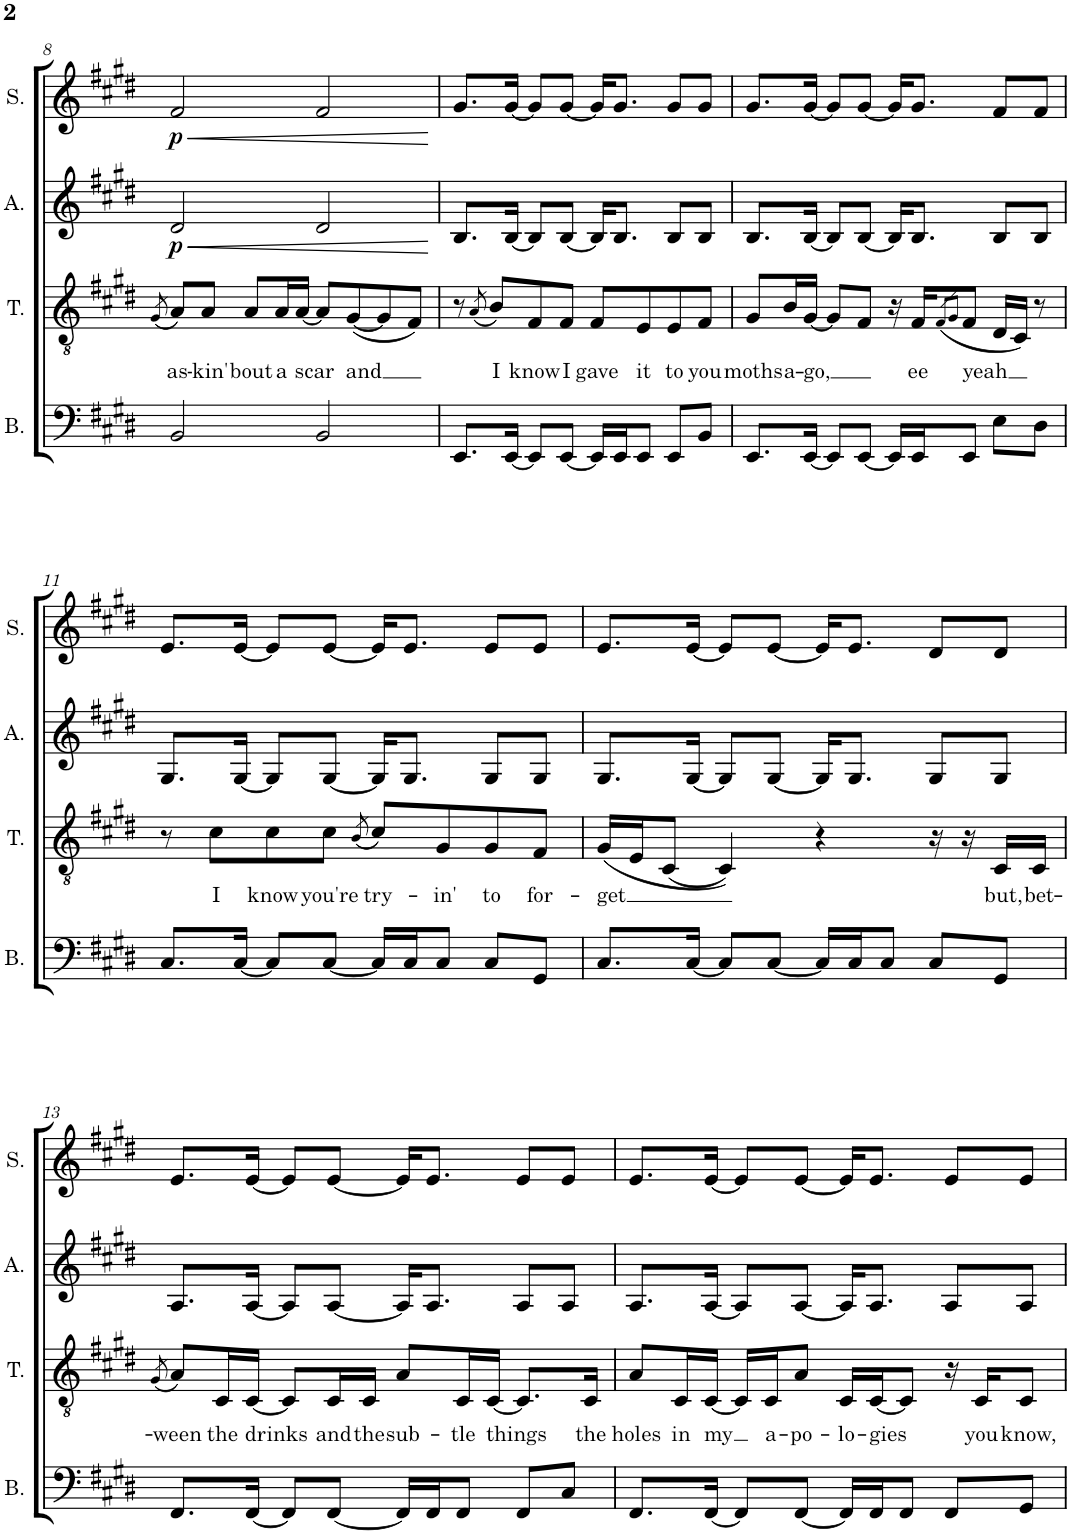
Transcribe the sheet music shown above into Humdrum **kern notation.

**kern	**kern	**text	**kern	**dynam	**kern	**dynam
*part4	*part3	*part3	*part2	*part2	*part1	*part1
*staff4	*staff3	*staff3	*staff2	*staff2	*staff1	*staff1
*I"Bass	*I"Tenor	*	*I"Alto	*	*I"Soprano	*
*I'B.	*I'T.	*	*I'A.	*	*I'S.	*
!!LO:PB:g=z
*clefF4	*clefGv2	*	*clefG2	*	*clefG2	*
*k[f#c#g#d#]	*k[f#c#g#d#]	*	*k[f#c#g#d#]	*	*k[f#c#g#d#]	*
*M4/4	*M4/4	*	*M4/4	*	*M4/4	*
*met(c)	*met(c)	*	*met(c)	*	*met(c)	*
=8	=8	=8	=8	=8	=8	=8
.	(8qG#/	.	.	.	.	.
!	!	!LO:LY:b	!	!LO:HP:b	!	!LO:HP:b
!	!	!	!	!LO:DY:n=1:b	!	!LO:DY:n=1:b
2BB/	8A/L)	as-	2d#/	< p	2f#/	< p
!	!	!LO:LY:b	!	!	!	!
.	8A/J	-kin'	.	.	.	.
!	!	!LO:LY:b	!	!	!	!
.	8A/L	bout	.	.	.	.
!	!	!LO:LY:b	!	!	!	!
.	16A/L	a	.	.	.	.
!	!	!LO:LY:b	!	!	!	!
.	[16A/JJ	scar	.	.	.	.
2BB/	8A/L]	.	2d#/	.	2f#/	.
!	!	!LO:LY:b	!	!	!	!
.	([8G#/	and	.	.	.	.
.	8G#/]	.	.	.	.	.
.	8F#/J)	.	.	.	.	.
.	.	.	.	[	.	[
=9	=9	=9	=9	=9	=9	=9
8.EE/L	8r	.	8.B/L	.	8.g#/L	.
.	(8qA/	.	.	.	.	.
!	!	!LO:LY:b	!	!	!	!
.	8B/L)	I	.	.	.	.
[16EE/Jk	.	.	[16B/Jk	.	[16g#/Jk	.
!	!	!LO:LY:b	!	!	!	!
8EE/L]	8F#/	know	8B/L]	.	8g#/L]	.
!	!	!LO:LY:b	!	!	!	!
[8EE/J	8F#/J	I	[8B/J	.	[8g#/J	.
!	!	!LO:LY:b	!	!	!	!
16EE/LL]	8F#/L	gave	16B/KL]	.	16g#/KL]	.
16EE/J	.	.	8.B/J	.	8.g#/J	.
!	!	!LO:LY:b	!	!	!	!
8EE/J	8E/	it	.	.	.	.
!	!	!LO:LY:b	!	!	!	!
8EE/L	8E/	to	8B/L	.	8g#/L	.
!	!	!LO:LY:b	!	!	!	!
8BB/J	8F#/J	you	8B/J	.	8g#/J	.
=10	=10	=10	=10	=10	=10	=10
!	!	!LO:LY:b	!	!	!	!
8.EE/L	8G#/L	moths	8.B/L	.	8.g#/L	.
!	!	!LO:LY:b	!	!	!	!
.	16B/L	a-	.	.	.	.
!	!	!LO:LY:b	!	!	!	!
[16EE/Jk	[16G#/JJ	-go,	[16B/Jk	.	[16g#/Jk	.
8EE/L]	8G#/L]	.	8B/L]	.	8g#/L]	.
[8EE/J	8F#/J	.	[8B/J	.	[8g#/J	.
16EE/LL]	16r	.	16B/KL]	.	16g#/KL]	.
!	!	!LO:LY:b	!	!	!	!
16EE/J	16F#/KL	ee	8.B/J	.	8.g#/J	.
.	(8qF#/L	.	.	.	.	.
.	8qG#/J	.	.	.	.	.
!	!	!LO:LY:b	!	!	!	!
8EE/J	8F#/J	yeah	.	.	.	.
8E\L	16D#/LL	.	8B/L	.	8f#/L	.
.	16C#/JJ)	.	.	.	.	.
8D#\J	8r	.	8B/J	.	8f#/J	.
!!LO:LB:g=z
=11	=11	=11	=11	=11	=11	=11
8.C#/L	8r	.	8.G#/L	.	8.e/L	.
!	!	!LO:LY:b	!	!	!	!
.	8c#\L	I	.	.	.	.
[16C#/Jk	.	.	[16G#/Jk	.	[16e/Jk	.
!	!	!LO:LY:b	!	!	!	!
8C#/L]	8c#\	know	8G#/L]	.	8e/L]	.
!	!	!LO:LY:b	!	!	!	!
[8C#/J	8c#\J	you're	[8G#/J	.	[8e/J	.
.	(8qB/	.	.	.	.	.
!	!	!LO:LY:b	!	!	!	!
16C#/LL]	8c#/L)	try-	16G#/KL]	.	16e/KL]	.
16C#/J	.	.	8.G#/J	.	8.e/J	.
!	!	!LO:LY:b	!	!	!	!
8C#/J	8G#/	-in'	.	.	.	.
!	!	!LO:LY:b	!	!	!	!
8C#/L	8G#/	to	8G#/L	.	8e/L	.
!	!	!LO:LY:b	!	!	!	!
8GG#/J	8F#/J	for-	8G#/J	.	8e/J	.
=12	=12	=12	=12	=12	=12	=12
!	!	!LO:LY:b	!	!	!	!
8.C#/L	(16G#/LL	get	8.G#/L	.	8.e/L	.
.	16E/J	.	.	.	.	.
.	(8C#/J	.	.	.	.	.
[16C#/Jk	.	.	[16G#/Jk	.	[16e/Jk	.
8C#/L]	4C#/))	.	8G#/L]	.	8e/L]	.
[8C#/J	.	.	[8G#/J	.	[8e/J	.
16C#/LL]	4r	.	16G#/KL]	.	16e/KL]	.
16C#/J	.	.	8.G#/J	.	8.e/J	.
8C#/J	.	.	.	.	.	.
8C#/L	16r	.	8G#/L	.	8d#/L	.
.	16r	.	.	.	.	.
!	!	!LO:LY:b	!	!	!	!
8GG#/J	16C#/LL	but,	8G#/J	.	8d#/J	.
!	!	!LO:LY:b	!	!	!	!
.	16C#/JJ	bet-	.	.	.	.
!!LO:LB:g=z
=13	=13	=13	=13	=13	=13	=13
.	(8qG#/	.	.	.	.	.
!	!	!LO:LY:b	!	!	!	!
8.FF#/L	8A/L)	-ween	8.A/L	.	8.e/L	.
!	!	!LO:LY:b	!	!	!	!
.	16C#/L	the	.	.	.	.
!	!	!LO:LY:b	!	!	!	!
[16FF#/Jk	[16C#/JJ	drinks	[16A/Jk	.	[16e/Jk	.
8FF#/L]	8C#/L]	.	8A/L]	.	8e/L]	.
!	!	!LO:LY:b	!	!	!	!
[8FF#/J	16C#/L	and	[8A/J	.	[8e/J	.
!	!	!LO:LY:b	!	!	!	!
.	16C#/JJ	the	.	.	.	.
!	!	!LO:LY:b	!	!	!	!
16FF#/LL]	8A/L	sub-	16A/KL]	.	16e/KL]	.
16FF#/J	.	.	8.A/J	.	8.e/J	.
!	!	!LO:LY:b	!	!	!	!
8FF#/J	16C#/L	-tle	.	.	.	.
!	!	!LO:LY:b	!	!	!	!
.	[16C#/JJ	things	.	.	.	.
8FF#/L	8.C#/L]	.	8A/L	.	8e/L	.
8C#/J	.	.	8A/J	.	8e/J	.
!	!	!LO:LY:b	!	!	!	!
.	16C#/Jk	the	.	.	.	.
=14	=14	=14	=14	=14	=14	=14
!	!	!LO:LY:b	!	!	!	!
8.FF#/L	8A/L	holes	8.A/L	.	8.e/L	.
!	!	!LO:LY:b	!	!	!	!
.	16C#/L	in	.	.	.	.
!	!	!LO:LY:b	!	!	!	!
[16FF#/Jk	[16C#/JJ	my	[16A/Jk	.	[16e/Jk	.
8FF#/L]	16C#/LL]	.	8A/L]	.	8e/L]	.
!	!	!LO:LY:b	!	!	!	!
.	16C#/J	a-	.	.	.	.
!	!	!LO:LY:b	!	!	!	!
[8FF#/J	8A/J	-po-	[8A/J	.	[8e/J	.
!	!	!LO:LY:b	!	!	!	!
16FF#/LL]	16C#/LL	-lo-	16A/KL]	.	16e/KL]	.
!	!	!LO:LY:b	!	!	!	!
16FF#/J	[16C#/J	-gies	8.A/J	.	8.e/J	.
8FF#/J	8C#/J]	.	.	.	.	.
8FF#/L	16r	.	8A/L	.	8e/L	.
!	!	!LO:LY:b	!	!	!	!
.	16C#/KL	you	.	.	.	.
!	!	!LO:LY:b	!	!	!	!
8GG#/J	8C#/J	know,	8A/J	.	8e/J	.
=	=	=	=	=	=	=
*-	*-	*-	*-	*-	*-	*-
